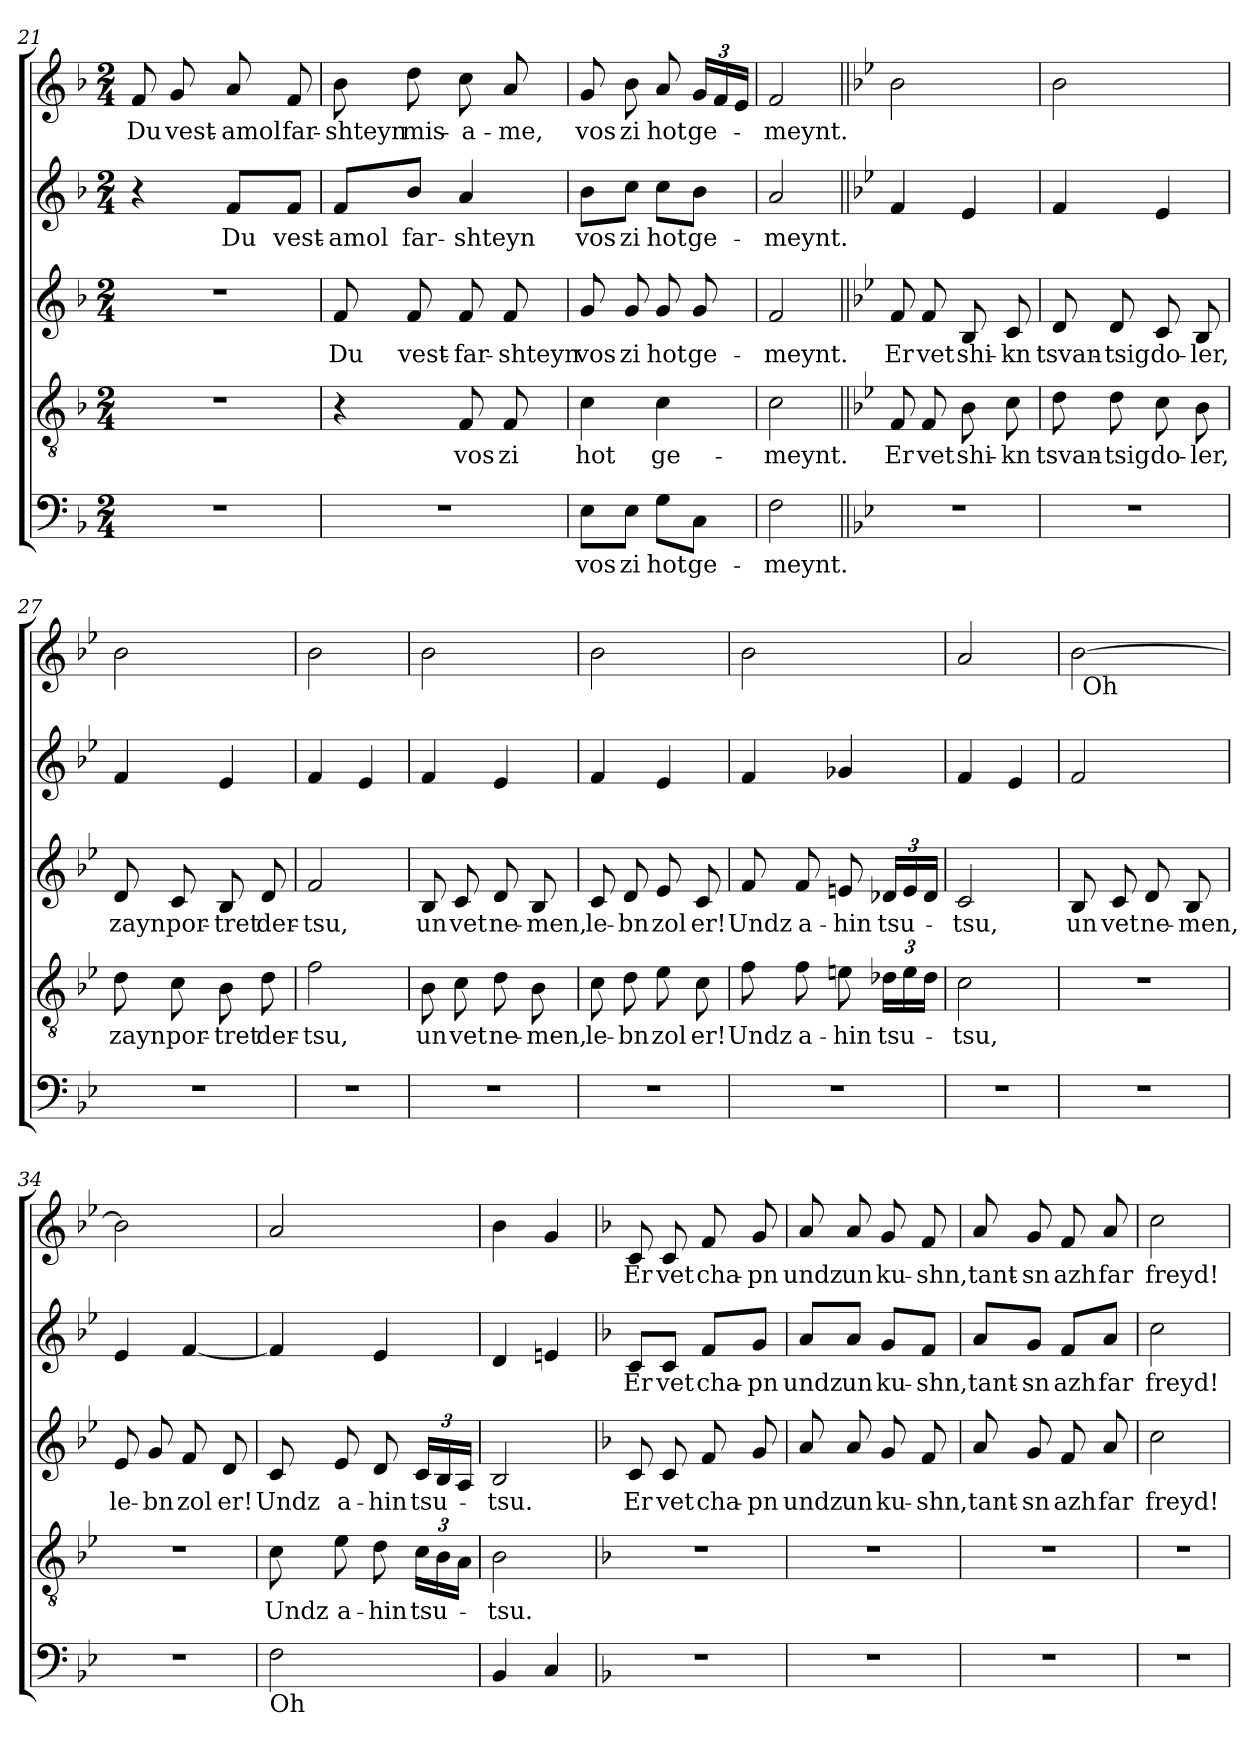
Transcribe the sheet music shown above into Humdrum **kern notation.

**kern	**text	**kern	**text	**kern	**text	**kern	**text	**kern	**text
*part5	*part5	*part4	*part4	*part3	*part3	*part2	*part2	*part1	*part1
*staff5	*staff5	*staff4	*staff4	*staff3	*staff3	*staff2	*staff2	*staff1	*staff1
!!LO:LB:g=z
*clefF4	*	*clefGv2	*	*clefG2	*	*clefG2	*	*clefG2	*
*k[b-]	*	*k[b-]	*	*k[b-]	*	*k[b-]	*	*k[b-]	*
*F:	*	*F:	*	*F:	*	*F:	*	*F:	*
*M2/4	*	*M2/4	*	*M2/4	*	*M2/4	*	*M2/4	*
=21	=21	=21	=21	=21	=21	=21	=21	=21	=21
!	!	!	!	!	!	!	!	!	!LO:LY:b
2r	.	2r	.	2r	.	4r	.	8f/	Du
!	!	!	!	!	!	!	!	!	!LO:LY:b
.	.	.	.	.	.	.	.	8g/	vest-
!	!	!	!	!	!	!	!LO:LY:b	!	!LO:LY:b
.	.	.	.	.	.	8f/L	Du	8a/	-amol
!	!	!	!	!	!	!	!LO:LY:b	!	!LO:LY:b
.	.	.	.	.	.	8f/J	vest-	8f/	far-
=22	=22	=22	=22	=22	=22	=22	=22	=22	=22
!	!	!	!	!	!LO:LY:b	!	!LO:LY:b	!	!LO:LY:b
2r	.	4r	.	8f/	Du	8f/L	-amol	8b-\	-shteyn
!	!	!	!	!	!LO:LY:b	!	!LO:LY:b	!	!LO:LY:b
.	.	.	.	8f/	vest-	8b-/J	far-	8dd\	mis-
!	!	!	!LO:LY:b	!	!LO:LY:b	!	!LO:LY:b	!	!LO:LY:b
.	.	8F/	vos	8f/	-far-	4a/	-shteyn	8cc\	-a-
!	!	!	!LO:LY:b	!	!LO:LY:b	!	!	!	!LO:LY:b
.	.	8F/	zi	8f/	-shteyn	.	.	8a/	-me,
=23	=23	=23	=23	=23	=23	=23	=23	=23	=23
!	!LO:LY:b	!	!LO:LY:b	!	!LO:LY:b	!	!LO:LY:b	!	!LO:LY:b
8E\L	vos	4c\	hot	8g/	vos	8b-\L	vos	8g/	vos
!	!LO:LY:b	!	!	!	!LO:LY:b	!	!LO:LY:b	!	!LO:LY:b
8E\J	zi	.	.	8g/	zi	8cc\J	zi	8b-\	zi
!	!LO:LY:b	!	!LO:LY:b	!	!LO:LY:b	!	!LO:LY:b	!	!LO:LY:b
8G\L	hot	4c\	ge-	8g/	hot	8cc\L	hot	8a/	hot
!	!LO:LY:b	!	!	!	!LO:LY:b	!	!LO:LY:b	!	!LO:LY:b
8C\J	ge-	.	.	8g/	ge-	8b-\J	ge-	24g/LL	ge-
.	.	.	.	.	.	.	.	24f/	.
.	.	.	.	.	.	.	.	24e/JJ	.
=24	=24	=24	=24	=24	=24	=24	=24	=24	=24
!	!LO:LY:b	!	!LO:LY:b	!	!LO:LY:b	!	!LO:LY:b	!	!LO:LY:b
2F\	-meynt.	2c\	-meynt.	2f/	-meynt.	2a/	-meynt.	2f/	-meynt.
=25||	=25||	=25||	=25||	=25||	=25||	=25||	=25||	=25||	=25||
*k[b-e-]	*	*k[b-e-]	*	*k[b-e-]	*	*k[b-e-]	*	*k[b-e-]	*
*B-:	*	*B-:	*	*B-:	*	*B-:	*	*B-:	*
!	!	!	!LO:LY:b	!	!LO:LY:b	!	!	!	!
2r	.	8F/	Er	8f/	Er	4f/	.	2b-\	.
!	!	!	!LO:LY:b	!	!LO:LY:b	!	!	!	!
.	.	8F/	vet	8f/	vet	.	.	.	.
!	!	!	!LO:LY:b	!	!LO:LY:b	!	!	!	!
.	.	8B-\	shi-	8B-/	shi-	4e-/	.	.	.
!	!	!	!LO:LY:b	!	!LO:LY:b	!	!	!	!
.	.	8c\	-kn	8c/	-kn	.	.	.	.
!!LO:LB:g=z
=26	=26	=26	=26	=26	=26	=26	=26	=26	=26
!	!	!	!LO:LY:b	!	!LO:LY:b	!	!	!	!
2r	.	8d\	tsvan-	8d/	tsvan-	4f/	.	2b-\	.
!	!	!	!LO:LY:b	!	!LO:LY:b	!	!	!	!
.	.	8d\	-tsig	8d/	-tsig	.	.	.	.
!	!	!	!LO:LY:b	!	!LO:LY:b	!	!	!	!
.	.	8c\	do-	8c/	do-	4e-/	.	.	.
!	!	!	!LO:LY:b	!	!LO:LY:b	!	!	!	!
.	.	8B-\	-ler,	8B-/	-ler,	.	.	.	.
=27	=27	=27	=27	=27	=27	=27	=27	=27	=27
!	!	!	!LO:LY:b	!	!LO:LY:b	!	!	!	!
2r	.	8d\	zayn	8d/	zayn	4f/	.	2b-\	.
!	!	!	!LO:LY:b	!	!LO:LY:b	!	!	!	!
.	.	8c\	por-	8c/	por-	.	.	.	.
!	!	!	!LO:LY:b	!	!LO:LY:b	!	!	!	!
.	.	8B-\	-tret	8B-/	-tret	4e-/	.	.	.
!	!	!	!LO:LY:b	!	!LO:LY:b	!	!	!	!
.	.	8d\	der-	8d/	der-	.	.	.	.
=28	=28	=28	=28	=28	=28	=28	=28	=28	=28
!	!	!	!LO:LY:b	!	!LO:LY:b	!	!	!	!
2r	.	2f\	-tsu,	2f/	-tsu,	4f/	.	2b-\	.
.	.	.	.	.	.	4e-/	.	.	.
=29	=29	=29	=29	=29	=29	=29	=29	=29	=29
!	!	!	!LO:LY:b	!	!LO:LY:b	!	!	!	!
2r	.	8B-\	un	8B-/	un	4f/	.	2b-\	.
!	!	!	!LO:LY:b	!	!LO:LY:b	!	!	!	!
.	.	8c\	vet	8c/	vet	.	.	.	.
!	!	!	!LO:LY:b	!	!LO:LY:b	!	!	!	!
.	.	8d\	ne-	8d/	ne-	4e-/	.	.	.
!	!	!	!LO:LY:b	!	!LO:LY:b	!	!	!	!
.	.	8B-\	-men,	8B-/	-men,	.	.	.	.
=30	=30	=30	=30	=30	=30	=30	=30	=30	=30
!	!	!	!LO:LY:b	!	!LO:LY:b	!	!	!	!
2r	.	8c\	le-	8c/	le-	4f/	.	2b-\	.
!	!	!	!LO:LY:b	!	!LO:LY:b	!	!	!	!
.	.	8d\	-bn	8d/	-bn	.	.	.	.
!	!	!	!LO:LY:b	!	!LO:LY:b	!	!	!	!
.	.	8e-\	zol	8e-/	zol	4e-/	.	.	.
!	!	!	!LO:LY:b	!	!LO:LY:b	!	!	!	!
.	.	8c\	er!	8c/	er!	.	.	.	.
!!LO:PB:g=z
=31	=31	=31	=31	=31	=31	=31	=31	=31	=31
!	!	!	!LO:LY:b	!	!LO:LY:b	!	!	!	!
2r	.	8f\	Undz	8f/	Undz	4f/	.	2b-\	.
!	!	!	!LO:LY:b	!	!LO:LY:b	!	!	!	!
.	.	8f\	a-	8f/	a-	.	.	.	.
!	!	!	!LO:LY:b	!	!LO:LY:b	!	!	!	!
.	.	8en\	-hin	8en/	-hin	4g-X/	.	.	.
!	!	!	!LO:LY:b	!	!LO:LY:b	!	!	!	!
.	.	24d-X\LL	tsu-	24d-X/LL	tsu-	.	.	.	.
.	.	24e\	.	24e/	.	.	.	.	.
.	.	24d-\JJ	.	24d-/JJ	.	.	.	.	.
=32	=32	=32	=32	=32	=32	=32	=32	=32	=32
!	!	!	!LO:LY:b	!	!LO:LY:b	!	!	!	!
2r	.	2c\	-tsu,	2c/	-tsu,	4f/	.	2a/	.
.	.	.	.	.	.	4e-/	.	.	.
=33	=33	=33	=33	=33	=33	=33	=33	=33	=33
!	!	!	!	!	!LO:LY:b	!	!	!	!
*	*	*	*	*	*	*	*	*^	*
2r	.	2r	.	8B-/	un	2f/	.	[2b-\	48ryy	.
!	!	!	!	!	!	!	!	!	!LO:TX:b:t=Oh	!
.	.	.	.	.	.	.	.	.	3ryy	.
!	!	!	!	!	!LO:LY:b	!	!	!	!	!
.	.	.	.	8c/	vet	.	.	.	.	.
!	!	!	!	!	!LO:LY:b	!	!	!	!	!
.	.	.	.	8d/	ne-	.	.	.	.	.
.	.	.	.	.	.	.	.	.	12..ryy	.
!	!	!	!	!	!LO:LY:b	!	!	!	!	!
.	.	.	.	8B-/	-men,	.	.	.	.	.
=34	=34	=34	=34	=34	=34	=34	=34	=34	=34	=34
!	!	!	!	!	!LO:LY:b	!	!	!	!	!
*	*	*	*	*	*	*	*	*v	*v	*
2r	.	2r	.	8e-/	le-	4e-/	.	2b-\]	.
!	!	!	!	!	!LO:LY:b	!	!	!	!
.	.	.	.	8g/	-bn	.	.	.	.
!	!	!	!	!	!LO:LY:b	!	!	!	!
.	.	.	.	8f/	zol	[4f/	.	.	.
!	!	!	!	!	!LO:LY:b	!	!	!	!
.	.	.	.	8d/	er!	.	.	.	.
=35	=35	=35	=35	=35	=35	=35	=35	=35	=35
!LO:TX:b:t=Oh	!	!	!	!	!	!	!	!	!
!	!	!	!LO:LY:b	!	!LO:LY:b	!	!	!	!
2F\	.	8c\	Undz	8c/	Undz	4f/]	.	2a/	.
!	!	!	!LO:LY:b	!	!LO:LY:b	!	!	!	!
.	.	8e-\	a-	8e-/	a-	.	.	.	.
!	!	!	!LO:LY:b	!	!LO:LY:b	!	!	!	!
.	.	8d\	-hin	8d/	-hin	4e-/	.	.	.
!	!	!	!LO:LY:b	!	!LO:LY:b	!	!	!	!
.	.	24c\LL	tsu-	24c/LL	tsu-	.	.	.	.
.	.	24B-\	.	24B-/	.	.	.	.	.
.	.	24A\JJ	.	24A/JJ	.	.	.	.	.
!!LO:LB:g=z
=36	=36	=36	=36	=36	=36	=36	=36	=36	=36
!	!	!	!LO:LY:b	!	!LO:LY:b	!	!	!	!
4BB-/	.	2B-\	-tsu.	2B-/	-tsu.	4d/	.	4b-\	.
4C/	.	.	.	.	.	4en/	.	4g/	.
=37	=37	=37	=37	=37	=37	=37	=37	=37	=37
*k[b-]	*	*k[b-]	*	*k[b-]	*	*k[b-]	*	*k[b-]	*
*F:	*	*F:	*	*F:	*	*F:	*	*F:	*
!	!	!	!	!	!LO:LY:b	!	!LO:LY:b	!	!LO:LY:b
2r	.	2r	.	8c/	Er	8c/L	Er	8c/	Er
!	!	!	!	!	!LO:LY:b	!	!LO:LY:b	!	!LO:LY:b
.	.	.	.	8c/	vet	8c/J	vet	8c/	vet
!	!	!	!	!	!LO:LY:b	!	!LO:LY:b	!	!LO:LY:b
.	.	.	.	8f/	cha-	8f/L	cha-	8f/	cha-
!	!	!	!	!	!LO:LY:b	!	!LO:LY:b	!	!LO:LY:b
.	.	.	.	8g/	-pn	8g/J	-pn	8g/	-pn
=38	=38	=38	=38	=38	=38	=38	=38	=38	=38
!	!	!	!	!	!LO:LY:b	!	!LO:LY:b	!	!LO:LY:b
2r	.	2r	.	8a/	undz	8a/L	undz	8a/	undz
!	!	!	!	!	!LO:LY:b	!	!LO:LY:b	!	!LO:LY:b
.	.	.	.	8a/	un	8a/J	un	8a/	un
!	!	!	!	!	!LO:LY:b	!	!LO:LY:b	!	!LO:LY:b
.	.	.	.	8g/	ku-	8g/L	ku-	8g/	ku-
!	!	!	!	!	!LO:LY:b	!	!LO:LY:b	!	!LO:LY:b
.	.	.	.	8f/	-shn,	8f/J	-shn,	8f/	-shn,
=39	=39	=39	=39	=39	=39	=39	=39	=39	=39
!	!	!	!	!	!LO:LY:b	!	!LO:LY:b	!	!LO:LY:b
2r	.	2r	.	8a/	tant-	8a/L	tant-	8a/	tant-
!	!	!	!	!	!LO:LY:b	!	!LO:LY:b	!	!LO:LY:b
.	.	.	.	8g/	-sn	8g/J	-sn	8g/	-sn
!	!	!	!	!	!LO:LY:b	!	!LO:LY:b	!	!LO:LY:b
.	.	.	.	8f/	azh	8f/L	azh	8f/	azh
!	!	!	!	!	!LO:LY:b	!	!LO:LY:b	!	!LO:LY:b
.	.	.	.	8a/	far	8a/J	far	8a/	far
=40	=40	=40	=40	=40	=40	=40	=40	=40	=40
!	!	!	!	!	!LO:LY:b	!	!LO:LY:b	!	!LO:LY:b
2r	.	2r	.	2cc\	freyd!	2cc\	freyd!	2cc\	freyd!
=	=	=	=	=	=	=	=	=	=
*-	*-	*-	*-	*-	*-	*-	*-	*-	*-
